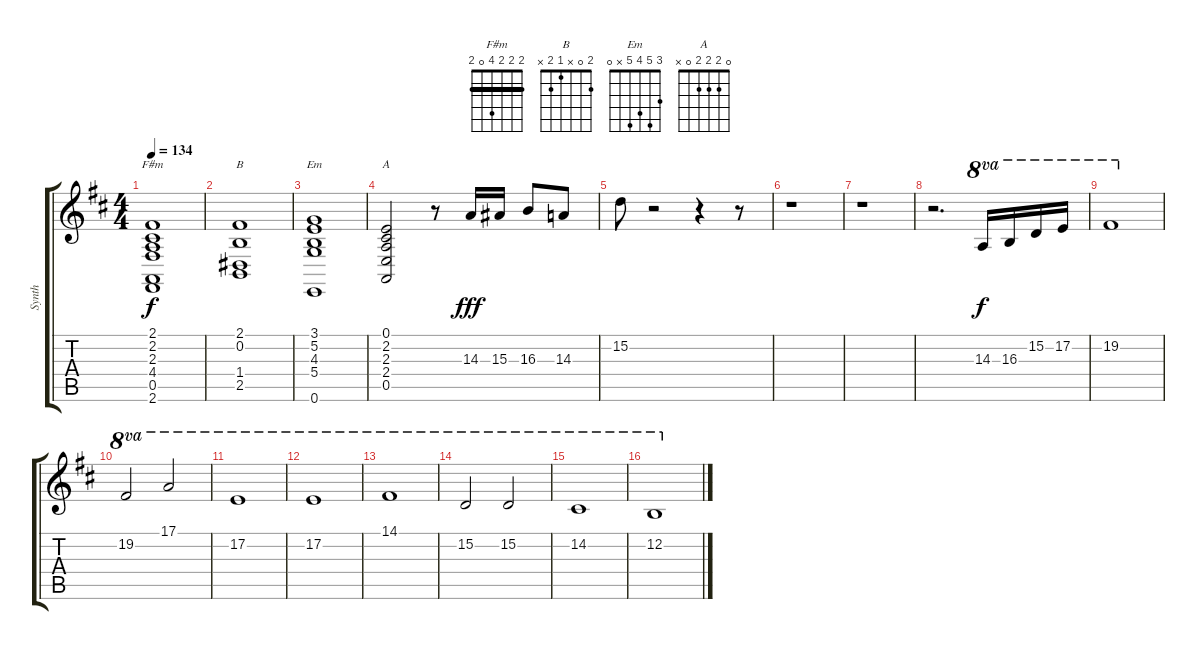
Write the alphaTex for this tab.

\track ("Synth" "Synth") {instrument stringensemble2}
\staff {score tabs}
\tuning (E4 B3 G3 D3 A2 E2) {hide}
\chord ("F#m" 2 2 2 4 0 2) {barre 2}
\chord ("B" 2 0 x 1 2 x)
\chord ("Em" 3 5 4 5 x 0)
\chord ("A" 0 2 2 2 0 x)
\ts (4 4)
\tempo 134
\clef g2
\ks d
(2.1 2.2 2.3 4.4 0.5 2.6).1{ch "F#m" dy f} |
(2.1 0.2 1.4 2.5).1{ch "B"} |
(3.1 5.2 4.3 5.4 0.6).1{ch "Em"} |
(0.1 2.2 2.3 2.4 0.5).2{ch "A"} r.8 14.3.16{dy fff instrument stringensemble1} 15.3.16 16.3.8 14.3.8 |
15.2.8 r.2 r.4 r.8 |
r.1 |
r.1 |
r.2{d} 14.3.16{ot 8va dy f} 16.3.16{ot 8va} 15.2.16{ot 8va} 17.2.16{ot 8va} |
19.2.1{ot 8va instrument stringensemble1} |
19.2.2{ot 8va} 17.1.2{ot 8va} |
17.2.1{ot 8va} |
17.2.1{ot 8va} |
14.1.1{ot 8va} |
15.2.2{ot 8va} 15.2.2{ot 8va} |
14.2.1{ot 8va} |
12.2.1{ot 8va}
